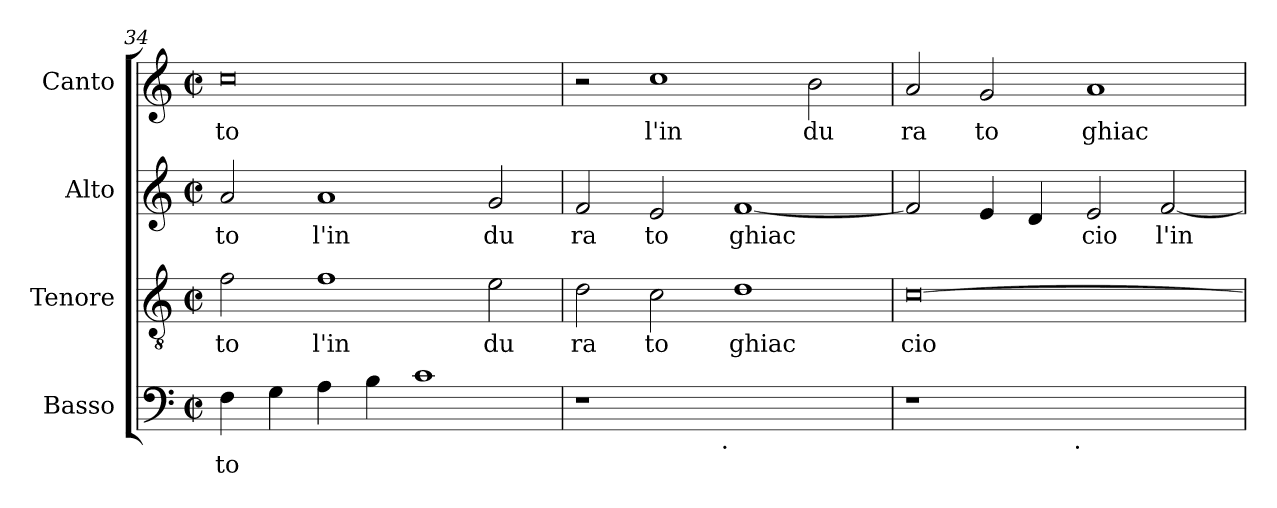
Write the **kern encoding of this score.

**kern	**text	**kern	**text	**kern	**text	**kern	**text
*part4	*part4	*part3	*part3	*part2	*part2	*part1	*part1
*staff4	*staff4	*staff3	*staff3	*staff2	*staff2	*staff1	*staff1
*I"Basso	*	*I"Tenore	*	*I"Alto	*	*I"Canto	*
*clefF4	*	*clefGv2	*	*clefG2	*	*clefG2	*
*k[]	*	*k[]	*	*k[]	*	*k[]	*
*C:	*	*C:	*	*C:	*	*C:	*
*M2/2	*	*M2/2	*	*M2/2	*	*M2/2	*
*met(c|)	*	*met(c|)	*	*met(c|)	*	*met(c|)	*
=34	=34	=34	=34	=34	=34	=34	=34
!	!LO:LY:b:cj	!	!LO:LY:b:cj	!	!LO:LY:b:cj	!	!LO:LY:b:cj
4F\	-to	2f\	to	2a/	to	0cc	to
!	!LO:LY:b:cj	!	!	!	!	!	!
4G\	.	.	.	.	.	.	.
!	!LO:LY:b:cj	!	!LO:LY:b:cj	!	!LO:LY:b:cj	!	!
4A\	.	1f	l'in	1a	l'in	.	.
!	!LO:LY:b:cj	!	!	!	!	!	!
4B\	.	.	.	.	.	.	.
!	!LO:LY:b:cj	!	!	!	!	!	!
1c	.	.	.	.	.	.	.
!	!	!	!LO:LY:b:cj	!	!LO:LY:b:cj	!	!
.	.	2e\	du	2g/	du	.	.
=35	=35	=35	=35	=35	=35	=35	=35
!	!	!	!LO:LY:b:cj	!	!LO:LY:b:cj	!	!
*^	*	*	*	*	*	*	*
1r	2ryy	.	2d\	ra	2f/	ra	2r	.
!	!	!	!	!LO:LY:b:cj	!	!LO:LY:b:cj	!	!LO:LY:b:cj
.	4...ryy	.	2c\	to	2e/	to	1cc	l'in
!	!LO:TX:b:t=.	!	!	!	!	!	!	!
.	1ryy	.	.	.	.	.	.	.
!	!	!	!	!LO:LY:b:cj	!	!LO:LY:b:cj	!	!
1ryy	.	.	1d	ghiac	[<1f	ghiac	.	.
!	!	!	!	!	!	!	!	!LO:LY:b:cj
.	.	.	.	.	.	.	2b\	du
.	32ryy	.	.	.	.	.	.	.
=36	=36	=36	=36	=36	=36	=36	=36	=36
!	!	!	!	!LO:LY:b:cj	!	!LO:LY:b:cj	!	!LO:LY:b:cj
1r	2ryy	.	[>0c	cio	2f/]	.	2a/	ra
!	!	!	!	!	!	!LO:LY:b:cj	!	!LO:LY:b:cj
.	4...ryy	.	.	.	4e/	.	2g/	to
!	!	!	!	!	!	!LO:LY:b:cj	!	!
.	.	.	.	.	4d/	.	.	.
!	!LO:TX:b:t=.	!	!	!	!	!	!	!
.	1ryy	.	.	.	.	.	.	.
!	!	!	!	!	!	!LO:LY:b:cj	!	!LO:LY:b:cj
1ryy	.	.	.	.	2e/	cio	1a	ghiac
!	!	!	!	!	!	!LO:LY:b:cj	!	!
.	.	.	.	.	[<2f/	l'in	.	.
.	32ryy	.	.	.	.	.	.	.
*v	*v	*	*	*	*	*	*	*
=	=	=	=	=	=	=	=
*-	*-	*-	*-	*-	*-	*-	*-
